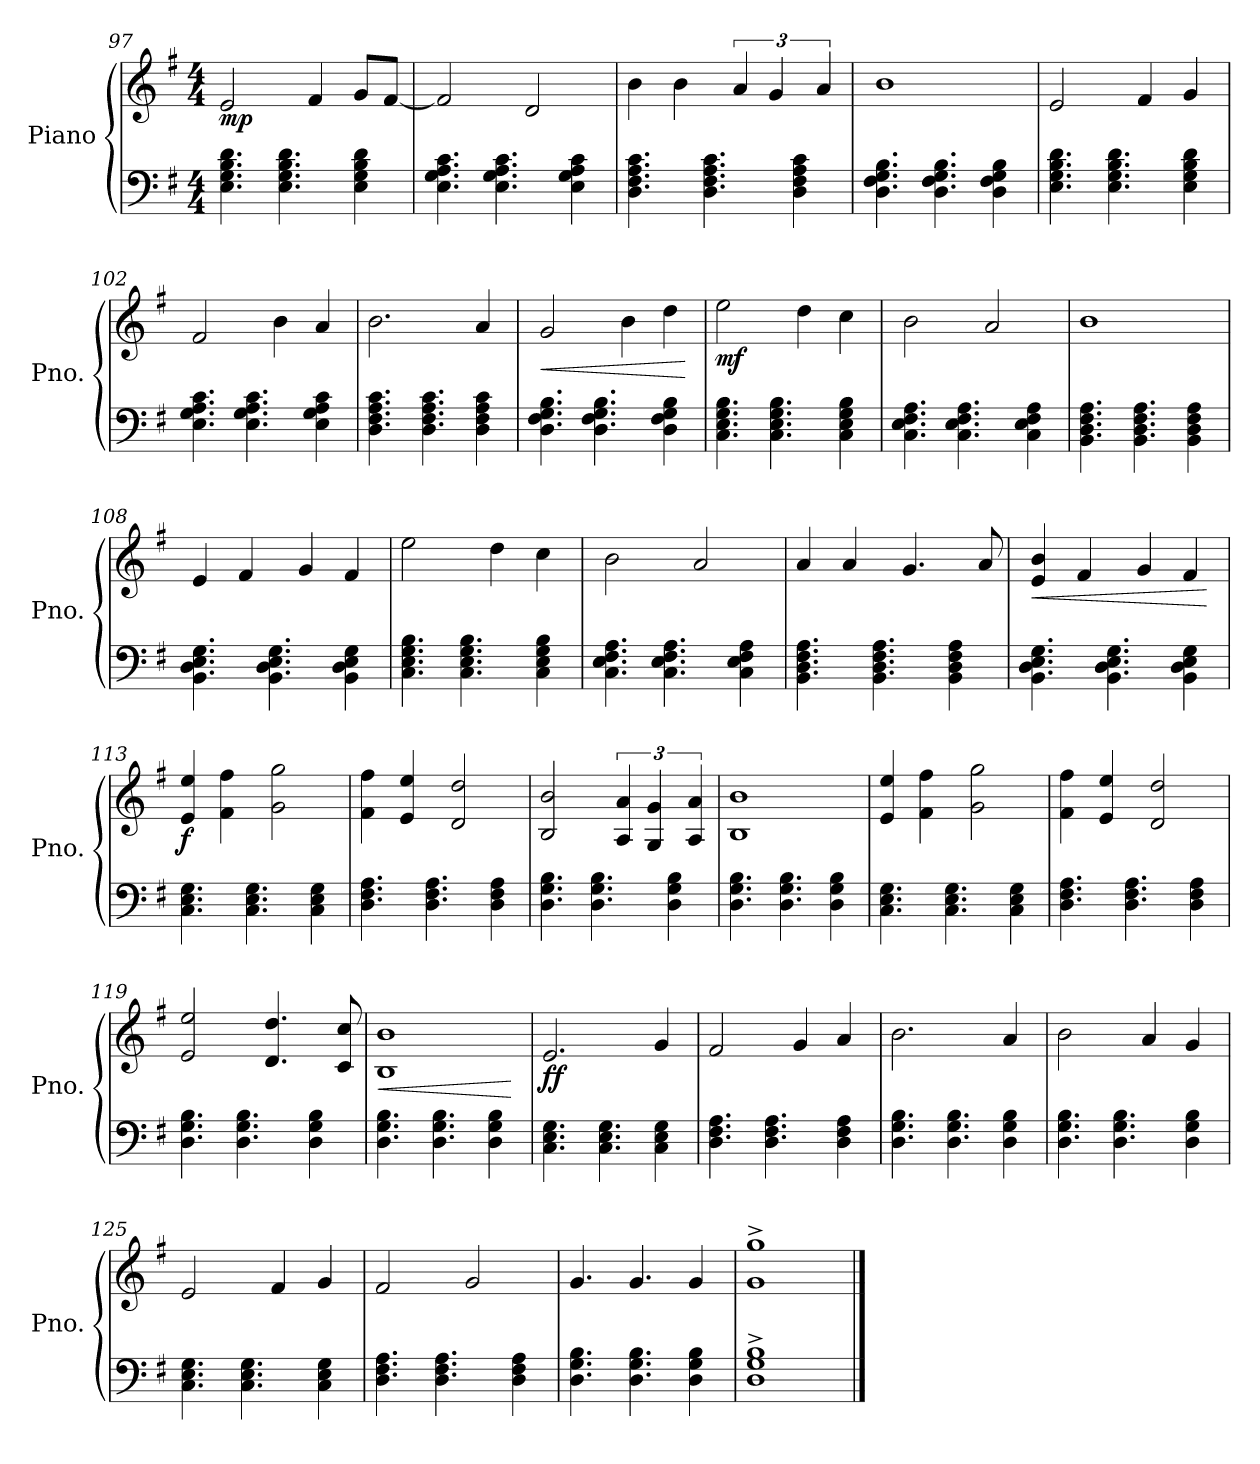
**kern	**kern	**dynam
*part1	*part1	*part1
*staff2	*staff1	*staff1/2
*I"Piano	*	*
*I'Pno.	*	*
*clefF4	*clefG2	*
*k[f#]	*k[f#]	*
*M4/4	*M4/4	*
=97	=97	=97
!	!	!LO:DY:b
4.E\ 4.G\ 4.B\ 4.d\	2e/	mp
4.E\ 4.G\ 4.B\ 4.d\	.	.
.	4f#/	.
4E\ 4G\ 4B\ 4d\	8g/L	.
.	[8f#/J	.
=98	=98	=98
4.E\ 4.G\ 4.A\ 4.c\	2f#/]	.
4.E\ 4.G\ 4.A\ 4.c\	.	.
.	2d/	.
4E\ 4G\ 4A\ 4c\	.	.
!!LO:PB:g=z
=99	=99	=99
4.D\ 4.F#\ 4.A\ 4.c\	4b\	.
.	4b\	.
4.D\ 4.F#\ 4.A\ 4.c\	.	.
.	6a/	.
.	6g/	.
4D\ 4F#\ 4A\ 4c\	.	.
.	6a/	.
=100	=100	=100
4.D\ 4.F#\ 4.G\ 4.B\	1b	.
4.D\ 4.F#\ 4.G\ 4.B\	.	.
4D\ 4F#\ 4G\ 4B\	.	.
=101	=101	=101
4.E\ 4.G\ 4.B\ 4.d\	2e/	.
4.E\ 4.G\ 4.B\ 4.d\	.	.
.	4f#/	.
4E\ 4G\ 4B\ 4d\	4g/	.
=102	=102	=102
4.E\ 4.G\ 4.A\ 4.c\	2f#/	.
4.E\ 4.G\ 4.A\ 4.c\	.	.
.	4b\	.
4E\ 4G\ 4A\ 4c\	4a/	.
=103	=103	=103
4.D\ 4.F#\ 4.A\ 4.c\	2.b\	.
4.D\ 4.F#\ 4.A\ 4.c\	.	.
4D\ 4F#\ 4A\ 4c\	4a/	.
=104	=104	=104
!	!	!LO:HP:b
4.D\ 4.F#\ 4.G\ 4.B\	2g/	<
4.D\ 4.F#\ 4.G\ 4.B\	.	.
.	4b\	.
4D\ 4F#\ 4G\ 4B\	4dd\	.
.	.	[
=105	=105	=105
!	!	!LO:DY:b
4.C\ 4.E\ 4.G\ 4.B\	2ee\	mf
4.C\ 4.E\ 4.G\ 4.B\	.	.
.	4dd\	.
4C\ 4E\ 4G\ 4B\	4cc\	.
=106	=106	=106
4.C\ 4.E\ 4.F#\ 4.A\	2b\	.
4.C\ 4.E\ 4.F#\ 4.A\	.	.
.	2a/	.
4C\ 4E\ 4F#\ 4A\	.	.
!!LO:LB:g=z
=107	=107	=107
4.BB\ 4.D\ 4.F#\ 4.A\	1b	.
4.BB\ 4.D\ 4.F#\ 4.A\	.	.
4BB\ 4D\ 4F#\ 4A\	.	.
=108	=108	=108
4.BB\ 4.D\ 4.E\ 4.G\	4e/	.
.	4f#/	.
4.BB\ 4.D\ 4.E\ 4.G\	.	.
.	4g/	.
4BB\ 4D\ 4E\ 4G\	4f#/	.
=109	=109	=109
4.C\ 4.E\ 4.G\ 4.B\	2ee\	.
4.C\ 4.E\ 4.G\ 4.B\	.	.
.	4dd\	.
4C\ 4E\ 4G\ 4B\	4cc\	.
=110	=110	=110
4.C\ 4.E\ 4.F#\ 4.A\	2b\	.
4.C\ 4.E\ 4.F#\ 4.A\	.	.
.	2a/	.
4C\ 4E\ 4F#\ 4A\	.	.
=111	=111	=111
4.BB\ 4.D\ 4.F#\ 4.A\	4a/	.
.	4a/	.
4.BB\ 4.D\ 4.F#\ 4.A\	.	.
.	4.g/	.
4BB\ 4D\ 4F#\ 4A\	.	.
.	8a/	.
=112	=112	=112
!	!	!LO:HP:b
4.BB\ 4.D\ 4.E\ 4.G\	4e/ 4b/	<
.	4f#/	.
4.BB\ 4.D\ 4.E\ 4.G\	.	.
.	4g/	.
4BB\ 4D\ 4E\ 4G\	4f#/	.
.	.	[
=113	=113	=113
!	!	!LO:DY:b
4.C\ 4.E\ 4.G\	4e/ 4ee/	f
.	4f#\ 4ff#\	.
4.C\ 4.E\ 4.G\	.	.
.	2g\ 2gg\	.
4C\ 4E\ 4G\	.	.
=114	=114	=114
4.D\ 4.F#\ 4.A\	4f#\ 4ff#\	.
.	4e/ 4ee/	.
4.D\ 4.F#\ 4.A\	.	.
.	2d/ 2dd/	.
4D\ 4F#\ 4A\	.	.
!!LO:LB:g=z
=115	=115	=115
4.D\ 4.G\ 4.B\	2B/ 2b/	.
4.D\ 4.G\ 4.B\	.	.
.	6A/ 6a/	.
.	6G/ 6g/	.
4D\ 4G\ 4B\	.	.
.	6A/ 6a/	.
=116	=116	=116
4.D\ 4.G\ 4.B\	1B 1b	.
4.D\ 4.G\ 4.B\	.	.
4D\ 4G\ 4B\	.	.
=117	=117	=117
4.C\ 4.E\ 4.G\	4e/ 4ee/	.
.	4f#\ 4ff#\	.
4.C\ 4.E\ 4.G\	.	.
.	2g\ 2gg\	.
4C\ 4E\ 4G\	.	.
=118	=118	=118
4.D\ 4.F#\ 4.A\	4f#\ 4ff#\	.
.	4e/ 4ee/	.
4.D\ 4.F#\ 4.A\	.	.
.	2d/ 2dd/	.
4D\ 4F#\ 4A\	.	.
=119	=119	=119
4.D\ 4.G\ 4.B\	2e/ 2ee/	.
4.D\ 4.G\ 4.B\	.	.
.	4.d/ 4.dd/	.
4D\ 4G\ 4B\	.	.
.	8c/ 8cc/	.
=120	=120	=120
!	!	!LO:HP:b
4.D\ 4.G\ 4.B\	1B 1b	<
4.D\ 4.G\ 4.B\	.	.
4D\ 4G\ 4B\	.	.
.	.	[
=121	=121	=121
!	!	!LO:DY:b
4.C\ 4.E\ 4.G\	2.e/	ff
4.C\ 4.E\ 4.G\	.	.
4C\ 4E\ 4G\	4g/	.
=122	=122	=122
4.D\ 4.F#\ 4.A\	2f#/	.
4.D\ 4.F#\ 4.A\	.	.
.	4g/	.
4D\ 4F#\ 4A\	4a/	.
!!LO:LB:g=z
=123	=123	=123
4.D\ 4.G\ 4.B\	2.b\	.
4.D\ 4.G\ 4.B\	.	.
4D\ 4G\ 4B\	4a/	.
=124	=124	=124
4.D\ 4.G\ 4.B\	2b\	.
4.D\ 4.G\ 4.B\	.	.
.	4a/	.
4D\ 4G\ 4B\	4g/	.
=125	=125	=125
4.C\ 4.E\ 4.G\	2e/	.
4.C\ 4.E\ 4.G\	.	.
.	4f#/	.
4C\ 4E\ 4G\	4g/	.
=126	=126	=126
4.D\ 4.F#\ 4.A\	2f#/	.
4.D\ 4.F#\ 4.A\	.	.
.	2g/	.
4D\ 4F#\ 4A\	.	.
=127	=127	=127
4.D\ 4.G\ 4.B\	4.g/	.
4.D\ 4.G\ 4.B\	4.g/	.
4D\ 4G\ 4B\	4g/	.
=128	=128	=128
1D^ 1G^ 1B^	1g^ 1gg^	.
==	==	==
*-	*-	*-
